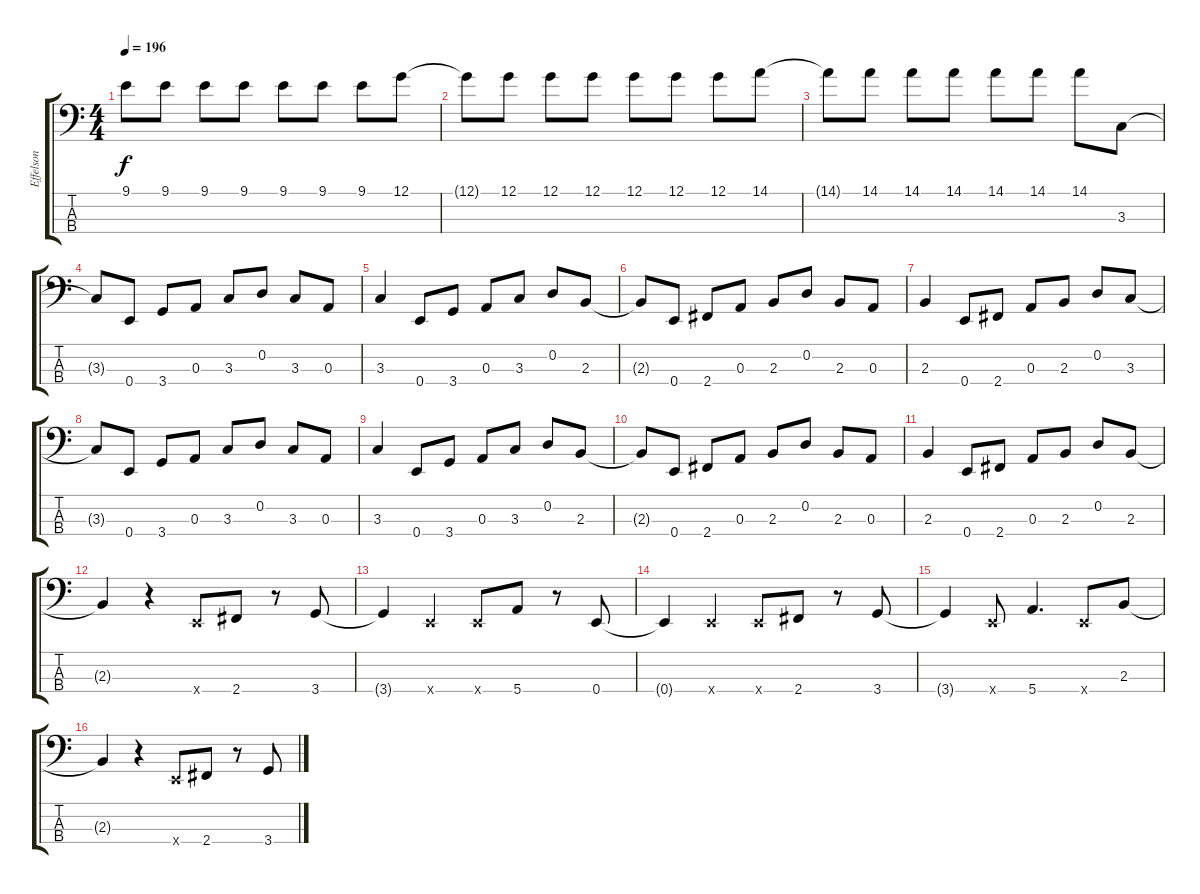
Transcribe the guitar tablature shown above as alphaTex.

\track ("Effelson" "Effelson") {instrument electricbasspick}
\staff {score tabs}
\tuning (G2 D2 A1 E1) {hide}
\ts (4 4)
\tempo 196
\clef f4
\ks c
9.1.8{dy f} 9.1.8 9.1.8 9.1.8 9.1.8 9.1.8 9.1.8 12.1.8 |
12.1{t}.8 12.1.8 12.1.8 12.1.8 12.1.8 12.1.8 12.1.8 14.1.8 |
14.1{t}.8 14.1.8 14.1.8 14.1.8 14.1.8 14.1.8 14.1.8 3.3.8 |
3.3{t}.8 0.4.8 3.4.8 0.3.8 3.3.8 0.2.8 3.3.8 0.3.8 |
3.3.4 0.4.8 3.4.8 0.3.8 3.3.8 0.2.8 2.3.8 |
2.3{t}.8 0.4.8 2.4.8 0.3.8 2.3.8 0.2.8 2.3.8 0.3.8 |
2.3.4 0.4.8 2.4.8 0.3.8 2.3.8 0.2.8 3.3.8 |
3.3{t}.8 0.4.8 3.4.8 0.3.8 3.3.8 0.2.8 3.3.8 0.3.8 |
3.3.4 0.4.8 3.4.8 0.3.8 3.3.8 0.2.8 2.3.8 |
2.3{t}.8 0.4.8 2.4.8 0.3.8 2.3.8 0.2.8 2.3.8 0.3.8 |
2.3.4 0.4.8 2.4.8 0.3.8 2.3.8 0.2.8 2.3.8 |
2.3{t}.4 r.4 0.4{x}.8 2.4.8 r.8 3.4.8 |
3.4{t}.4 0.4{x}.4 0.4{x}.8 5.4.8 r.8 0.4.8 |
0.4{t}.4 0.4{x}.4 0.4{x}.8 2.4.8 r.8 3.4.8 |
3.4{t}.4 0.4{x}.8 5.4.4{d} 0.4{x}.8 2.3.8 |
2.3{t}.4 r.4 0.4{x}.8 2.4.8 r.8 3.4.8
